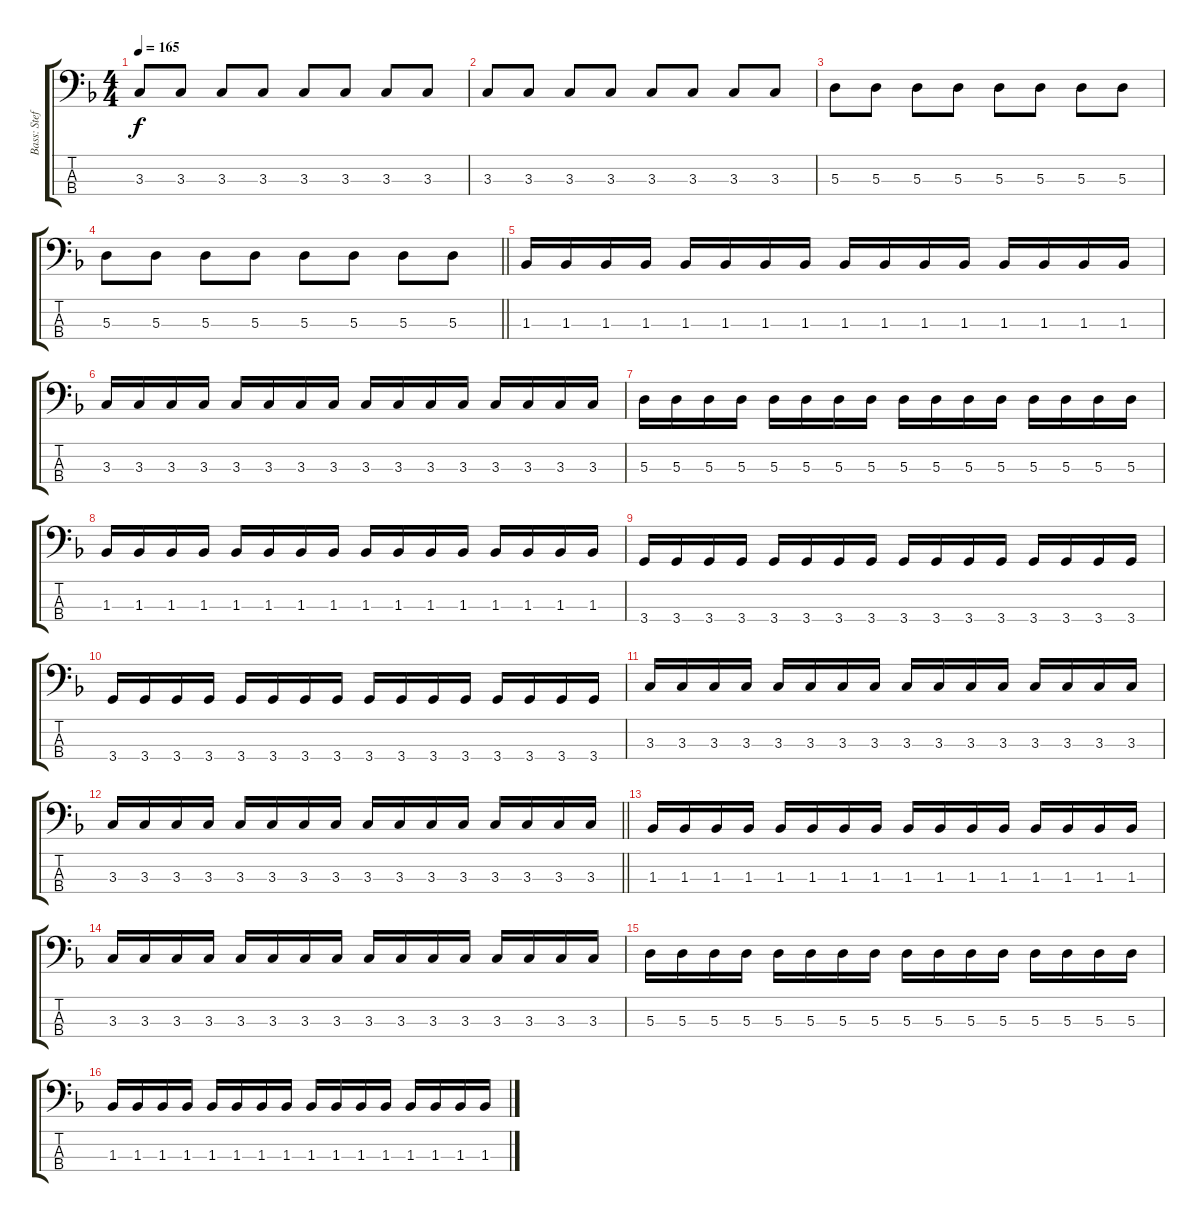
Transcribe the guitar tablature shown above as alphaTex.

\track ("Bass: Stefan Gimpl" "Bass: Stef") {instrument electricbassfinger}
\staff {score tabs}
\tuning (G2 D2 A1 E1) {hide}
\ts (4 4)
\tempo 165
\clef f4
\ks dminor
3.3.8{dy f} 3.3.8 3.3.8 3.3.8 3.3.8 3.3.8 3.3.8 3.3.8 |
3.3.8 3.3.8 3.3.8 3.3.8 3.3.8 3.3.8 3.3.8 3.3.8 |
5.3.8 5.3.8 5.3.8 5.3.8 5.3.8 5.3.8 5.3.8 5.3.8 |
\barLineRight lightlight
5.3.8 5.3.8 5.3.8 5.3.8 5.3.8 5.3.8 5.3.8 5.3.8 |
1.3.16 1.3.16 1.3.16 1.3.16 1.3.16 1.3.16 1.3.16 1.3.16 1.3.16 1.3.16 1.3.16 1.3.16 1.3.16 1.3.16 1.3.16 1.3.16 |
3.3.16 3.3.16 3.3.16 3.3.16 3.3.16 3.3.16 3.3.16 3.3.16 3.3.16 3.3.16 3.3.16 3.3.16 3.3.16 3.3.16 3.3.16 3.3.16 |
5.3.16 5.3.16 5.3.16 5.3.16 5.3.16 5.3.16 5.3.16 5.3.16 5.3.16 5.3.16 5.3.16 5.3.16 5.3.16 5.3.16 5.3.16 5.3.16 |
1.3.16 1.3.16 1.3.16 1.3.16 1.3.16 1.3.16 1.3.16 1.3.16 1.3.16 1.3.16 1.3.16 1.3.16 1.3.16 1.3.16 1.3.16 1.3.16 |
3.4.16 3.4.16 3.4.16 3.4.16 3.4.16 3.4.16 3.4.16 3.4.16 3.4.16 3.4.16 3.4.16 3.4.16 3.4.16 3.4.16 3.4.16 3.4.16 |
3.4.16 3.4.16 3.4.16 3.4.16 3.4.16 3.4.16 3.4.16 3.4.16 3.4.16 3.4.16 3.4.16 3.4.16 3.4.16 3.4.16 3.4.16 3.4.16 |
3.3.16 3.3.16 3.3.16 3.3.16 3.3.16 3.3.16 3.3.16 3.3.16 3.3.16 3.3.16 3.3.16 3.3.16 3.3.16 3.3.16 3.3.16 3.3.16 |
\barLineRight lightlight
3.3.16 3.3.16 3.3.16 3.3.16 3.3.16 3.3.16 3.3.16 3.3.16 3.3.16 3.3.16 3.3.16 3.3.16 3.3.16 3.3.16 3.3.16 3.3.16 |
1.3.16 1.3.16 1.3.16 1.3.16 1.3.16 1.3.16 1.3.16 1.3.16 1.3.16 1.3.16 1.3.16 1.3.16 1.3.16 1.3.16 1.3.16 1.3.16 |
3.3.16 3.3.16 3.3.16 3.3.16 3.3.16 3.3.16 3.3.16 3.3.16 3.3.16 3.3.16 3.3.16 3.3.16 3.3.16 3.3.16 3.3.16 3.3.16 |
5.3.16 5.3.16 5.3.16 5.3.16 5.3.16 5.3.16 5.3.16 5.3.16 5.3.16 5.3.16 5.3.16 5.3.16 5.3.16 5.3.16 5.3.16 5.3.16 |
1.3.16 1.3.16 1.3.16 1.3.16 1.3.16 1.3.16 1.3.16 1.3.16 1.3.16 1.3.16 1.3.16 1.3.16 1.3.16 1.3.16 1.3.16 1.3.16
